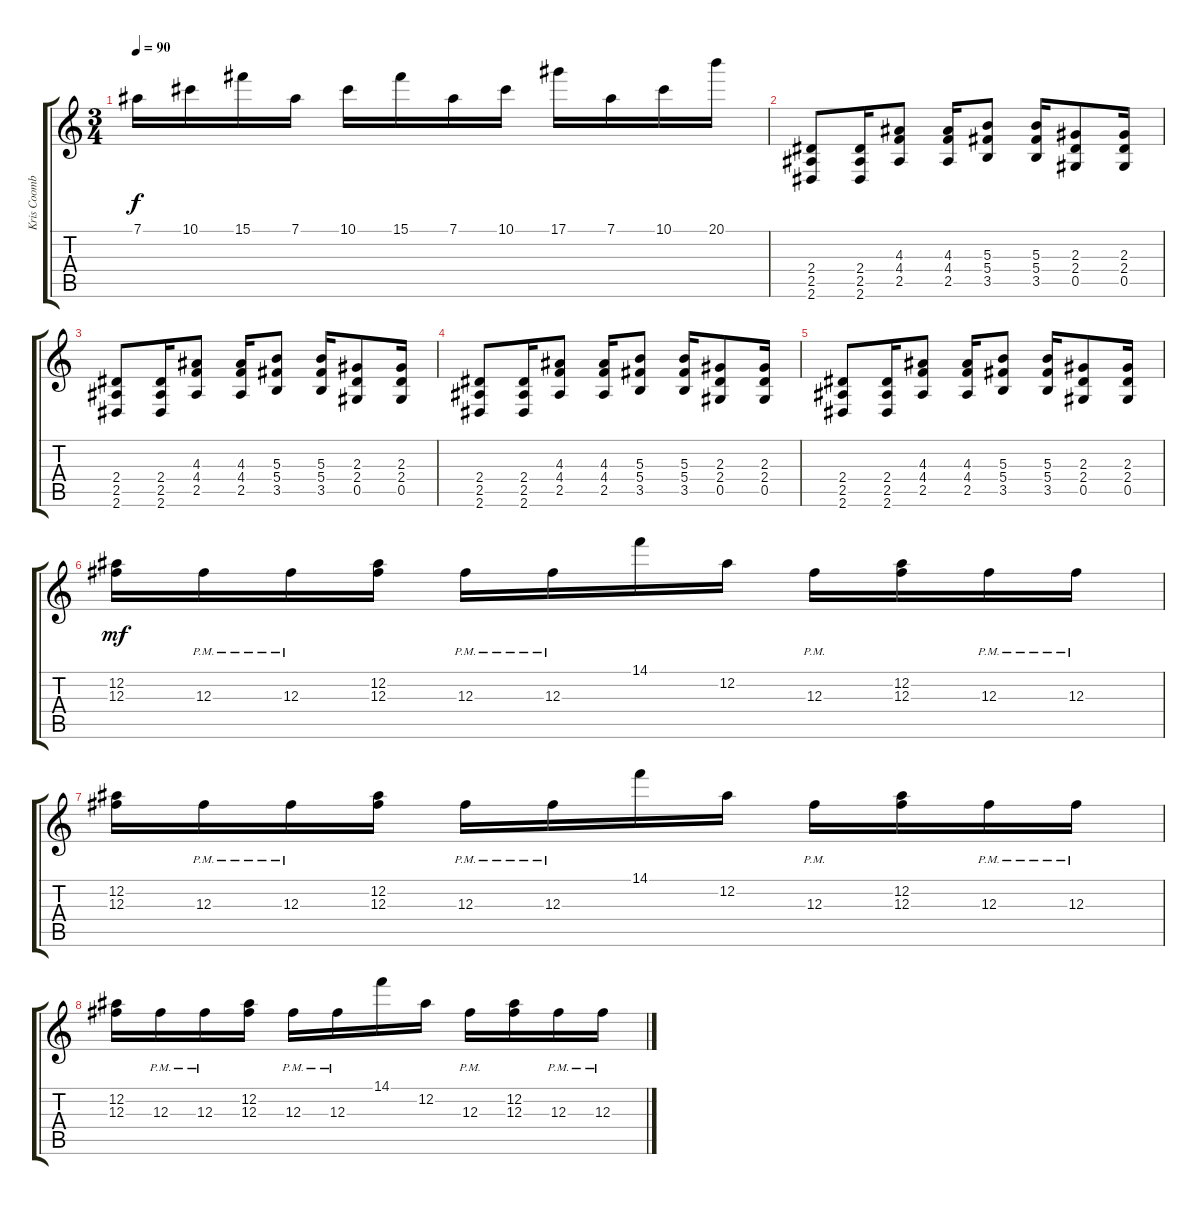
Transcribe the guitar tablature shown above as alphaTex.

\track ("Kris Coombs" "Kris Coomb") {instrument distortionguitar}
\staff {score tabs}
\tuning (Eb4 Bb3 Gb3 Db3 Ab2 Db2) {hide}
\ts (3 4)
\tempo 90
\clef g2
\ks c
7.1.16{dy f} 10.1.16 15.1.16 7.1.16 10.1.16 15.1.16 7.1.16 10.1.16 17.1.16 7.1.16 10.1.16 20.1.16 |
(2.4 2.5 2.6).8 (2.4 2.5 2.6).16 (4.3 4.4 2.5).8 (4.3 4.4 2.5).16 (5.3 5.4 3.5).8 (5.3 5.4 3.5).16 (2.3 2.4 0.5).8 (2.3 2.4 0.5).16 |
(2.4 2.5 2.6).8 (2.4 2.5 2.6).16 (4.3 4.4 2.5).8 (4.3 4.4 2.5).16 (5.3 5.4 3.5).8 (5.3 5.4 3.5).16 (2.3 2.4 0.5).8 (2.3 2.4 0.5).16 |
(2.4 2.5 2.6).8 (2.4 2.5 2.6).16 (4.3 4.4 2.5).8 (4.3 4.4 2.5).16 (5.3 5.4 3.5).8 (5.3 5.4 3.5).16 (2.3 2.4 0.5).8 (2.3 2.4 0.5).16 |
(2.4 2.5 2.6).8 (2.4 2.5 2.6).16 (4.3 4.4 2.5).8 (4.3 4.4 2.5).16 (5.3 5.4 3.5).8 (5.3 5.4 3.5).16 (2.3 2.4 0.5).8 (2.3 2.4 0.5).16 |
(12.2 12.3).16{dy mf} 12.3{pm}.16 12.3{pm}.16 (12.2 12.3).16 12.3{pm}.16 12.3{pm}.16 14.1.16 12.2.16 12.3{pm}.16 (12.2 12.3).16 12.3{pm}.16 12.3{pm}.16 |
(12.2 12.3).16 12.3{pm}.16 12.3{pm}.16 (12.2 12.3).16 12.3{pm}.16 12.3{pm}.16 14.1.16 12.2.16 12.3{pm}.16 (12.2 12.3).16 12.3{pm}.16 12.3{pm}.16 |
(12.2 12.3).16 12.3{pm}.16 12.3{pm}.16 (12.2 12.3).16 12.3{pm}.16 12.3{pm}.16 14.1.16 12.2.16 12.3{pm}.16 (12.2 12.3).16 12.3{pm}.16 12.3{pm}.16
